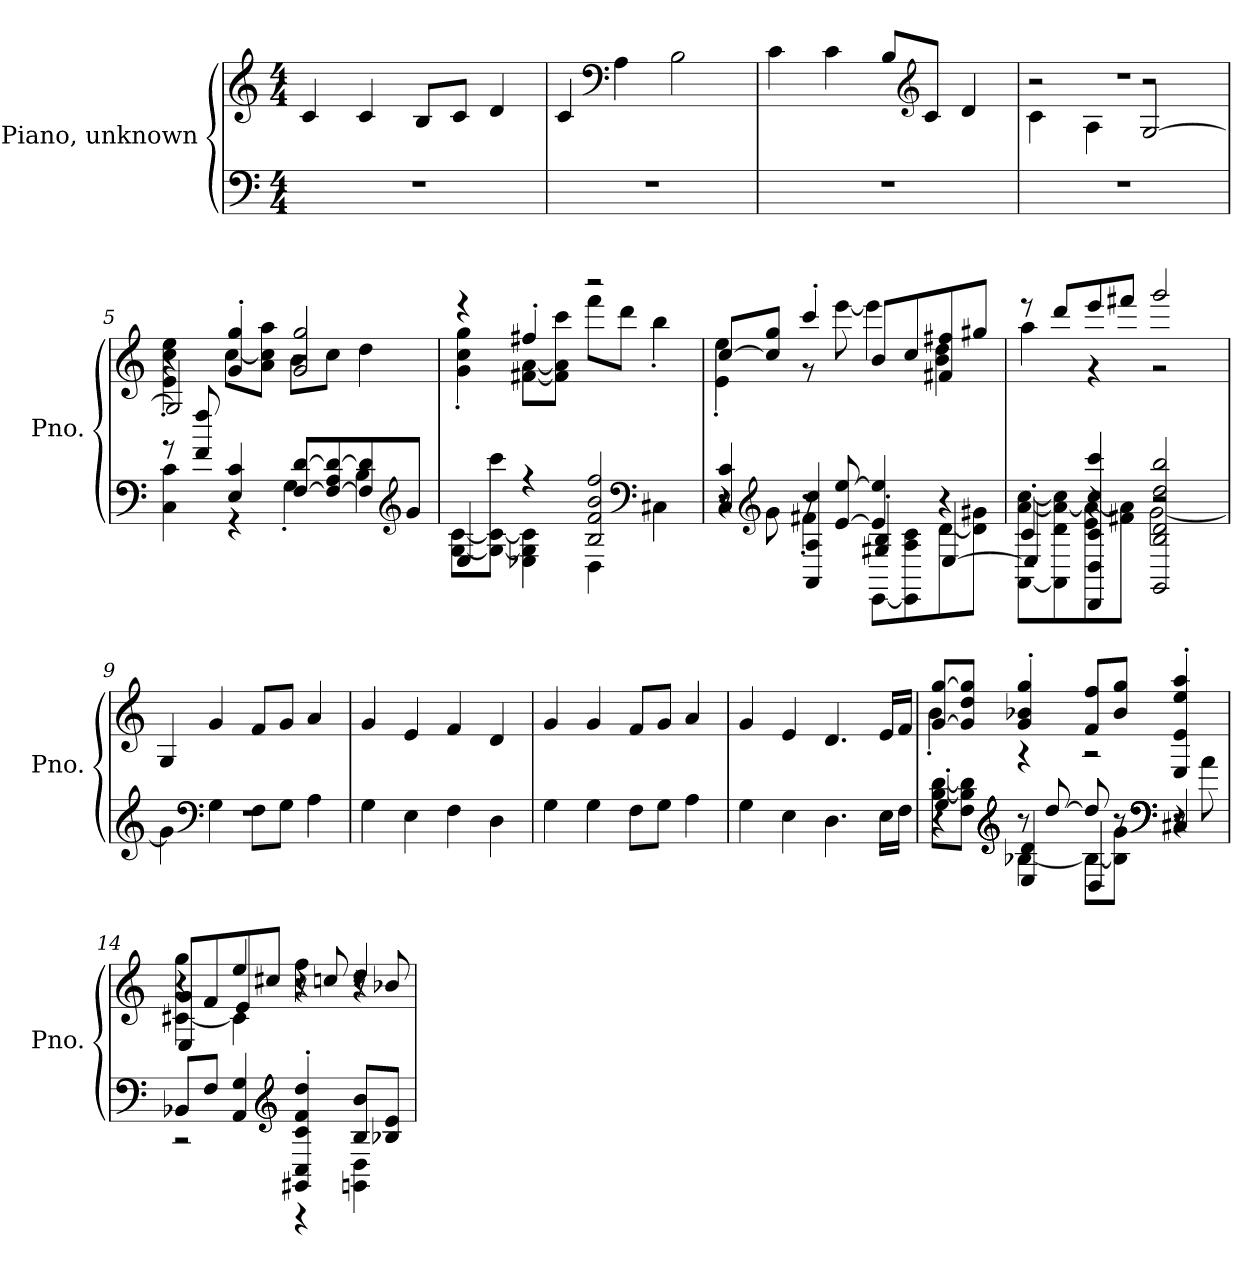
**kern	**kern
*part1	*part1
*staff2	*staff1
*I"Piano, unknown	*
*I'Pno.	*
*clefF4	*clefG2
*k[]	*k[]
*M4/4	*M4/4
*MM120	*MM120
=1	=1
1r	4c/
.	4c/
.	8B/L
.	8c/J
.	4d/
=2	=2
1r	4c/
*	*clefF4
.	4A\
.	2B\
=3	=3
1r	4c\
.	4c\
.	8B/L
*	*clefG2
.	8c/J
.	4d/
=4	=4
*	*^
*	*	*^
1r	1r	4c\	2r
.	.	4A\	.
.	.	2r	[2G/
=5	=5	=5	=5
*^	*	*	*
8r	4C\ 4c\	4r	4e\' 4cc\' 4ee\'	2G/]
8f/ 8ff/	.	.	.	.
4E/ 4c/	4r	4g/' 4gg/'	[8cc\L	.
.	.	.	8a\ 8cc\] 8aa\J	.
[8F/ [8d/L	4G'\	2g/ 2gg/	8b\L	2r
8F/_ 8A/ 8d/_	.	.	8cc\J	.
8F/] 8d/]	4B\	.	4dd\	.
*clefG2	*	*	*	*
8g/J	.	.	.	.
*	*	*	*v	*v
!!LO:LB:g=z
=6	=6	=6	=6
4E/	[8G\ [8c\L	4r	4g\' 4cc\' 4gg\'
.	8G\_ 8c\_ 8ccc\J	.	.
4r	4E-X\ 4G\] 4c\]	4ff#X'/	[8f#X\ [8a\L
.	.	.	8f#\] 8a\] 8ccc\J
2B/ 2f/ 2b/ 2ff/	4D\	2r	8fff\L
.	.	.	8ddd\J
*clefF4	*	*	*
.	4C#X\	.	4bb'\
=7	=7	=7	=7
*	*^	*	*
4r	8r	4C/ 4c/	[8cc/L	4e\' 4ee\'
*clefG2	*	*	*	*
.	8g\	.	8cc/] 8gg/J	.
8r	4f#X'\	4AA/ 4A/ 4cc/	4ccc'/	8r
[8e/ [8ee/	.	.	.	[8eee\
4e/] 4ee/]	[8EE\L	4G#X/' 4B/'	8b/L	4eee\]
.	8EE\] 8A\ 8c\	.	8cc/	.
4r	[8d\	[4E/	8f#X/ 8ff#X/	4b\ 4dd\
.	8d\] 8g#X\J	.	8gg#X/J	.
=8	=8	=8	=8	=8
4c'/	[8AA\ [8a\ [8cc\L	4E/]	8r	4aa\
.	8AA\] 8d\ 8a\_ 8cc\]	.	8ddd/L	.
4DD/ 4D/ 4c/ 4cc/ 4ccc/	8e\ 8a\_	4r	8eee/	4r
.	8f#X\ 8a\]J	.	8fff#X/J	.
2GG/ 2B/ 2d/ 2dd/ 2bb/	[2g\	2r	2ggg/	2r
*	*v	*v	*	*
*	*	*v	*v
=9	=9	=9
1r	4g\]	4G/
*clefF4	*	*
.	4G\	4g/
.	8F\L	8f/L
.	8G\J	8g/J
.	4A\	4a/
*v	*v	*
!!LO:LB:g=z
=10	=10
4G\	4g/
4E\	4e/
4F\	4f/
4D\	4d/
=11	=11
4G\	4g/
4G\	4g/
8F\L	8f/L
8G\J	8g/J
4A\	4a/
=12	=12
4G\	4g/
4E\	4e/
4.D\	4.d/
16E\LL	16e/LL
16F\JJ	16f/JJ
=13	=13
*^	*^
*	*^	*	*
4r	[8B\ [8d\L	4G'/	[8g/ [8gg/L	4b'\
.	8F\ 8B\] 8d\]J	.	8g/] 8dd/ 8gg/]J	.
*clefG2	*	*	*	*
8r	[4B-X\	4E/ 4d/	4g/' 4b-X/' 4gg/'	4r
[8dd/	.	.	.	.
8dd/]	8B-\L_	4D/	8f/ 8ff/L	2r
8r	8B-\] 8g\J	.	8b-/ 8gg/J	.
*clefF4	*	*	*	*
4r	8r	4C#X/	4E/' 4e/' 4ee/' 4aa/'	.
.	8a\	.	.	.
*	*v	*v	*	*
!!LO:LB:g=z
=14	=14	=14	=14
*	*	*	*^
8BB-X/L	2r	4r	[4c#X\ 4gg\	8E/ 8g/L
8F/J	.	.	.	8f/
4AA/ 4G/	.	4ee/	4c#\]	8e/
.	.	.	.	8cc#X/J
*clefG2	*	*	*	*
4GG#X/' 4C/' 4c/' 4f/' 4dd/'	4r	4r	4ff\	8r
.	.	.	.	8ccn/
8B/ 8b/L	4GGn\ 4D\	4dd/	4r	8r
8B-X/ 8e/J	.	.	.	8b-X/
*v	*v	*	*	*
*	*v	*v	*v
=	=
*-	*-
